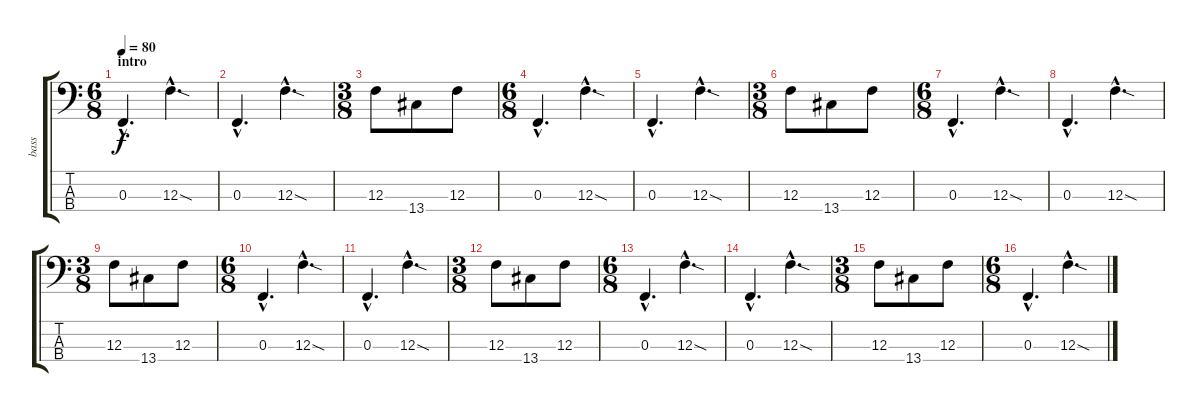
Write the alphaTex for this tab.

\track ("bass" "bass") {instrument electricbasspick}
\staff {score tabs}
\tuning (Eb2 Bb1 F1 C1) {hide}
\ts (6 8)
\section ("" "intro")
\tempo 80
\clef f4
\ks c
0.3{hac}.4{d dy f instrument electricbasspick} 12.3{sod hac}.4{d} |
0.3{hac}.4{d} 12.3{sod hac}.4{d} |
\ts (3 8)
12.3.8 13.4.8 12.3.8 |
\ts (6 8)
0.3{hac}.4{d} 12.3{sod hac}.4{d} |
0.3{hac}.4{d} 12.3{sod hac}.4{d} |
\ts (3 8)
12.3.8 13.4.8 12.3.8 |
\ts (6 8)
0.3{hac}.4{d} 12.3{sod hac}.4{d} |
0.3{hac}.4{d} 12.3{sod hac}.4{d} |
\ts (3 8)
12.3.8 13.4.8 12.3.8 |
\ts (6 8)
0.3{hac}.4{d} 12.3{sod hac}.4{d} |
0.3{hac}.4{d} 12.3{sod hac}.4{d} |
\ts (3 8)
12.3.8 13.4.8 12.3.8 |
\ts (6 8)
\section ("" "")
0.3{hac}.4{d} 12.3{sod hac}.4{d} |
0.3{hac}.4{d} 12.3{sod hac}.4{d} |
\ts (3 8)
12.3.8 13.4.8 12.3.8 |
\ts (6 8)
0.3{hac}.4{d} 12.3{sod hac}.4{d}
